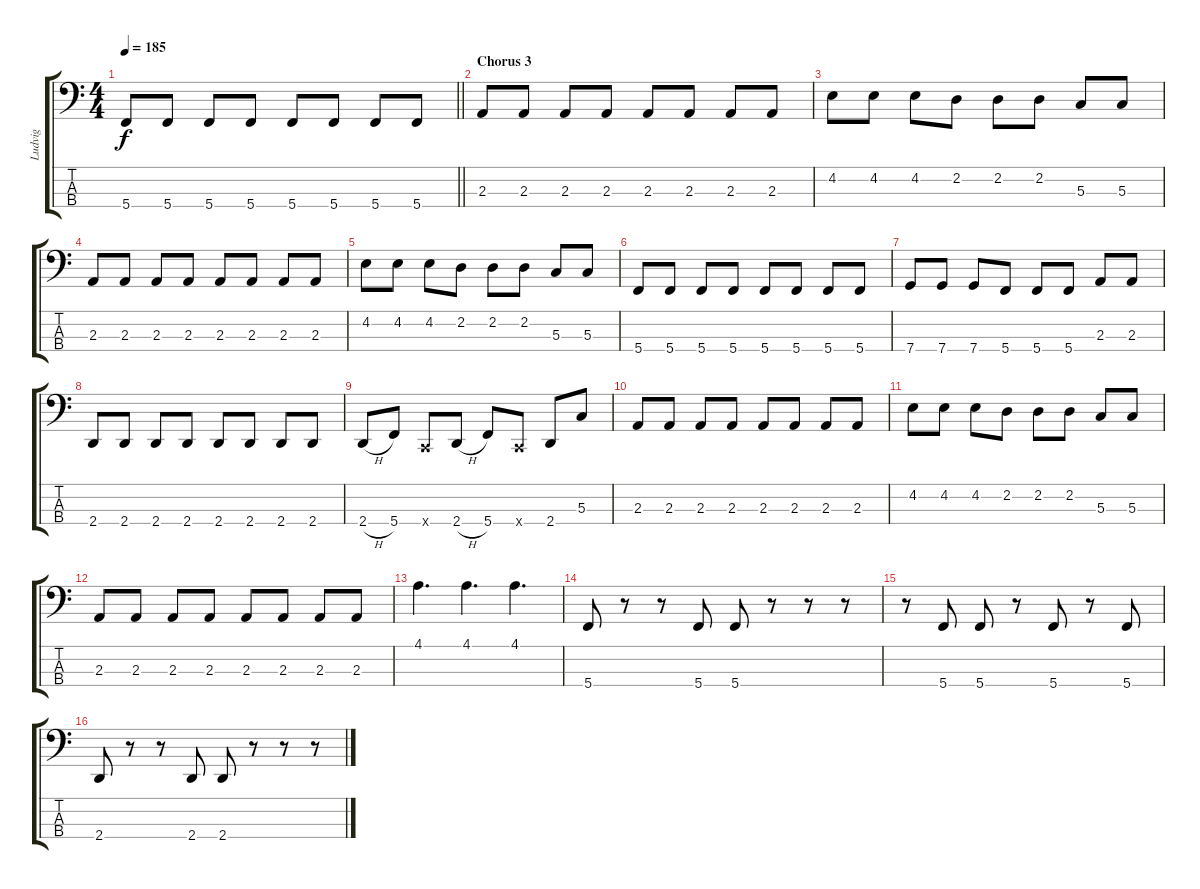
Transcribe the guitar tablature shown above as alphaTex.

\track ("Ludvig" "Ludvig") {instrument electricbassfinger}
\staff {score tabs}
\tuning (F2 C2 G1 C1) {hide}
\ts (4 4)
\tempo 185
\clef f4
\barLineRight lightlight
\ks c
5.4.8{dy f} 5.4.8 5.4.8 5.4.8 5.4.8 5.4.8 5.4.8 5.4.8 |
\section ("" "Chorus 3")
2.3.8 2.3.8 2.3.8 2.3.8 2.3.8 2.3.8 2.3.8 2.3.8 |
4.2.8 4.2.8 4.2.8 2.2.8 2.2.8 2.2.8 5.3.8 5.3.8 |
2.3.8 2.3.8 2.3.8 2.3.8 2.3.8 2.3.8 2.3.8 2.3.8 |
4.2.8 4.2.8 4.2.8 2.2.8 2.2.8 2.2.8 5.3.8 5.3.8 |
5.4.8 5.4.8 5.4.8 5.4.8 5.4.8 5.4.8 5.4.8 5.4.8 |
7.4.8 7.4.8 7.4.8 5.4.8 5.4.8 5.4.8 2.3.8 2.3.8 |
2.4.8 2.4.8 2.4.8 2.4.8 2.4.8 2.4.8 2.4.8 2.4.8 |
2.4{h}.8 5.4.8 0.4{x}.8 2.4{h}.8 5.4.8 0.4{x}.8 2.4.8 5.3.8 |
2.3.8 2.3.8 2.3.8 2.3.8 2.3.8 2.3.8 2.3.8 2.3.8 |
4.2.8 4.2.8 4.2.8 2.2.8 2.2.8 2.2.8 5.3.8 5.3.8 |
2.3.8 2.3.8 2.3.8 2.3.8 2.3.8 2.3.8 2.3.8 2.3.8 |
4.1.4{d} 4.1.4{d} 4.1.4{d} |
5.4.8 r.8 r.8 5.4.8 5.4.8 r.8 r.8 r.8 |
r.8 5.4.8 5.4.8 r.8 5.4.8 r.8 5.4.8 |
2.4.8 r.8 r.8 2.4.8 2.4.8 r.8 r.8 r.8
